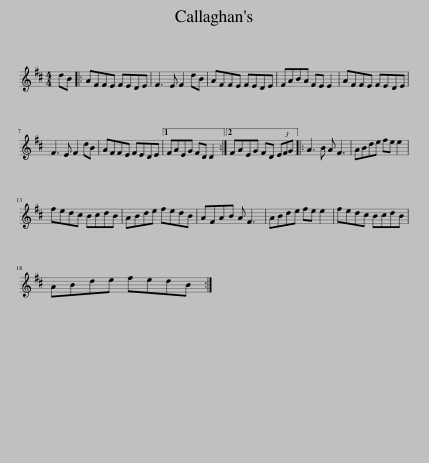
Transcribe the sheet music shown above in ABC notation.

X:1
L:1/8
M:4/4
I:linebreak $
K:D
V:1 treble
V:1
 dB |: AFFE FEDE | F3 E F2 dB | AFFE FEDE | FABA FE E2 | %5
 AFFE FEDE |$ F3 E F2 dB | AFFE FEDE |1 FAEG FD D2 :|2 FAEG FD (3EFG |: %10
 A3 B A F3 | ABde fe e2 |$ fedc BcdB | ABde fedB | AFAB A F3 | %15
 ABde fe e2 | fedc BcdB |$ ABde fedB :| %18
